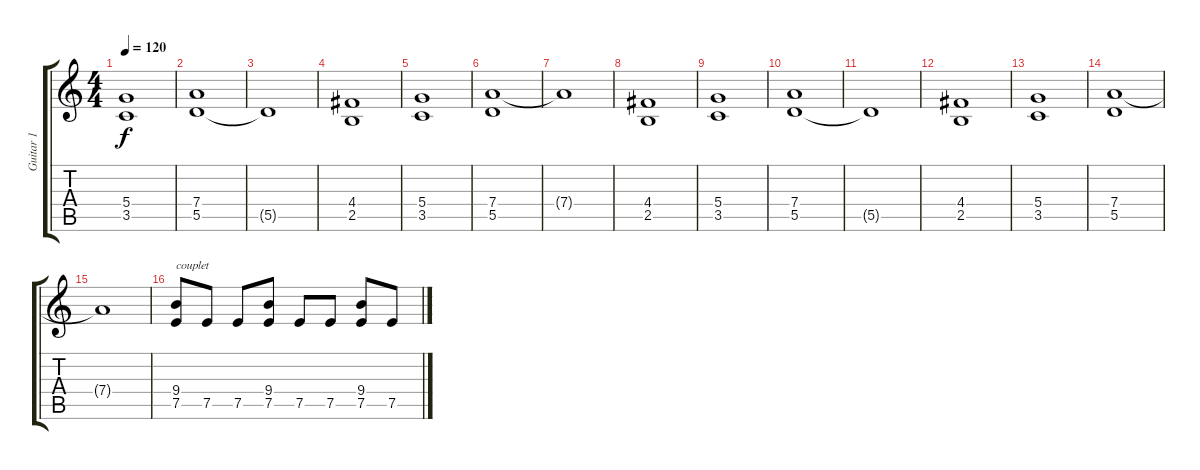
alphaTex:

\track ("Guitar 1" "Guitar 1") {instrument distortionguitar}
\staff {score tabs}
\tuning (E4 B3 G3 D3 A2 E2) {hide}
\ts (4 4)
\tempo 120
\clef g2
\ks c
(5.4 3.5).1{dy f} |
(7.4 5.5).1 |
5.5{t}.1 |
(4.4 2.5).1 |
(5.4 3.5).1 |
(7.4 5.5).1 |
7.4{t}.1 |
(4.4 2.5).1 |
(5.4 3.5).1 |
(7.4 5.5).1 |
5.5{t}.1 |
(4.4 2.5).1 |
(5.4 3.5).1 |
(7.4 5.5).1 |
7.4{t}.1 |
(9.4 7.5).8{txt "couplet"} 7.5.8 7.5.8 (9.4 7.5).8 7.5.8 7.5.8 (9.4 7.5).8 7.5.8
